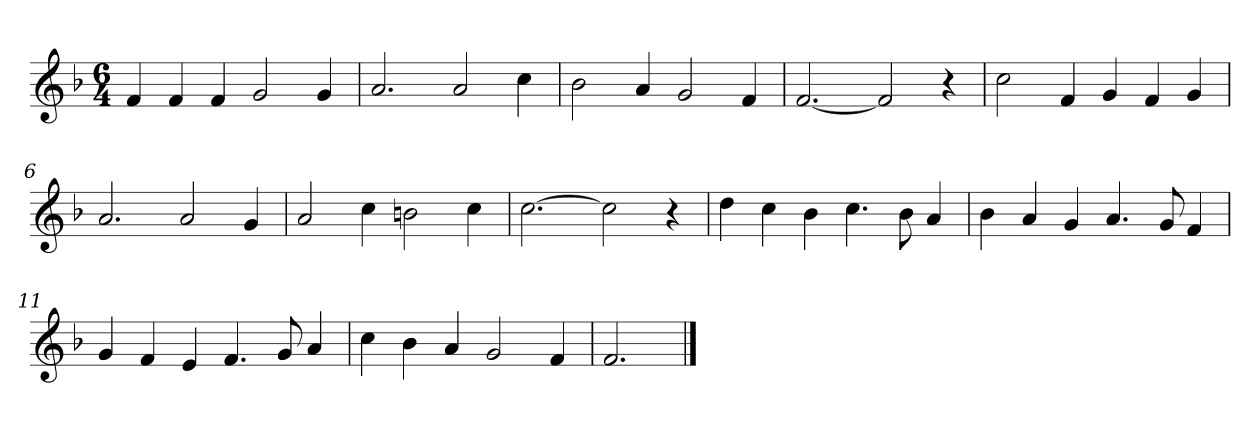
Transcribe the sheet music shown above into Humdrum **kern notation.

**kern
*part1
*staff1
*k[b-]
*M6/4
*MM120
=1
4f
4f
4f
2g
4g
=2
2.a
2a
4cc
=3
2b-
4a
2g
4f
=4
[2.f
2f]
4r
=5
2cc
4f
4g
4f
4g
=6
2.a
2a
4g
=7
2a
4cc
2bn
4cc
=8
[2.cc
2cc]
4r
=9
4dd
4cc
4b-
4.cc
8b-
4a
=10
4b-
4a
4g
4.a
8g
4f
=11
4g
4f
4e
4.f
8g
4a
=12
4cc
4b-
4a
2g
4f
=13
2.f
==
*-
